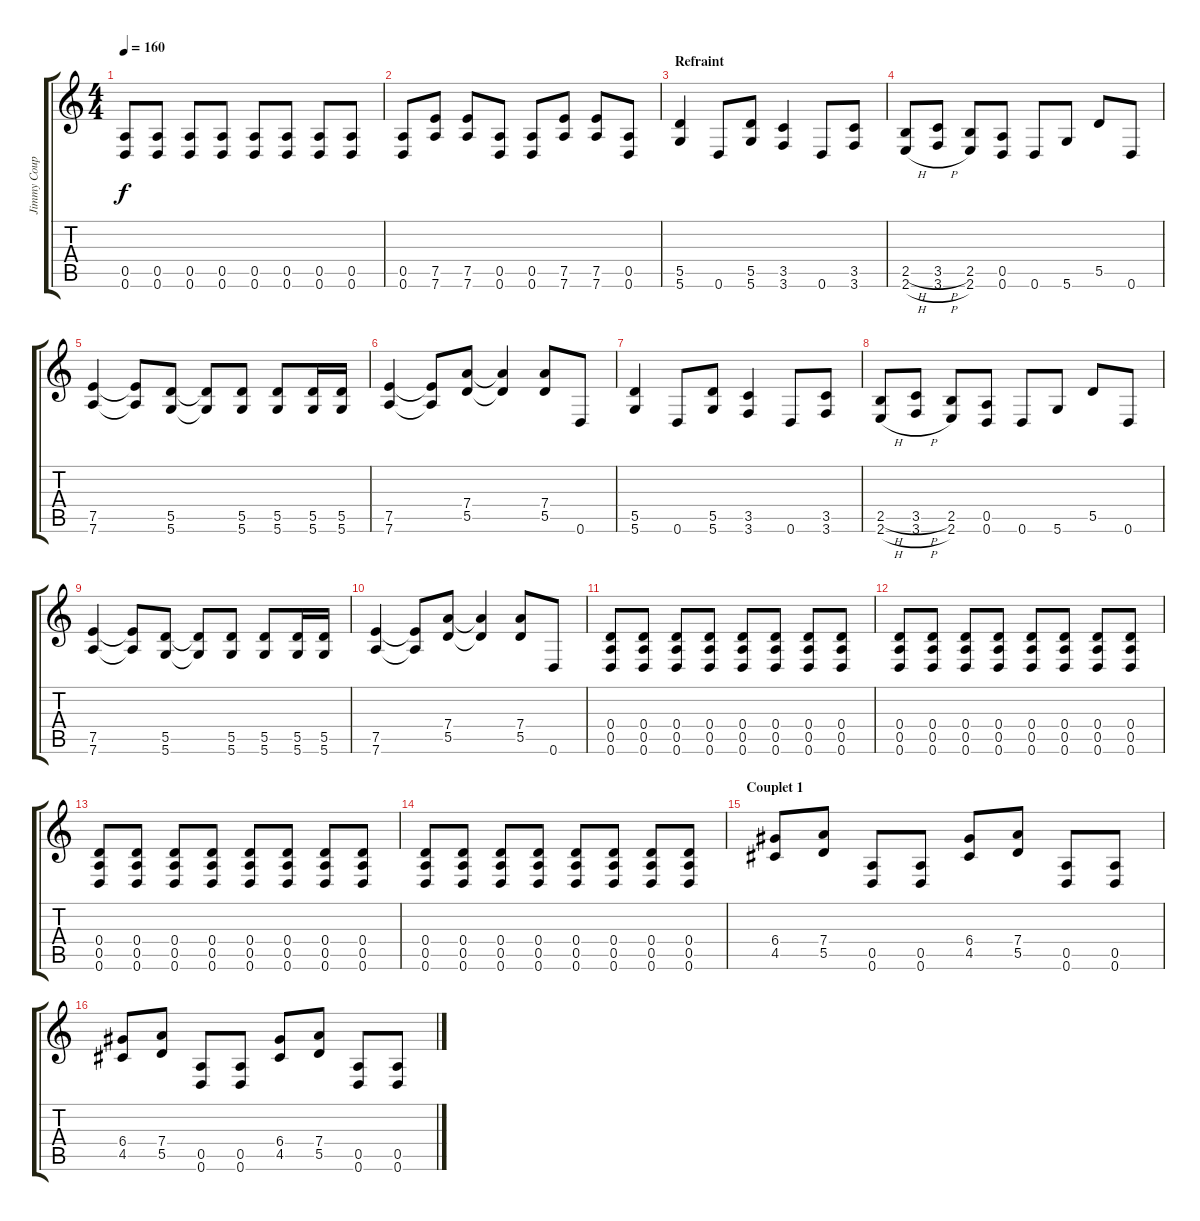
\track ("Jimmy Coup." "Jimmy Coup") {instrument distortionguitar}
\staff {score tabs}
\tuning (E4 B3 G3 D3 A2 D2) {hide}
\ts (4 4)
\tempo 160
\clef g2
\ks c
(0.5 0.6).8{dy f} (0.5 0.6).8 (0.5 0.6).8 (0.5 0.6).8 (0.5 0.6).8 (0.5 0.6).8 (0.5 0.6).8 (0.5 0.6).8 |
(0.5 0.6).8 (7.5 7.6).8 (7.5 7.6).8 (0.5 0.6).8 (0.5 0.6).8 (7.5 7.6).8 (7.5 7.6).8 (0.5 0.6).8 |
\section ("" "Refraint")
(5.5 5.6).4 0.6.8 (5.5 5.6).8 (3.5 3.6).4 0.6.8 (3.5 3.6).8 |
(2.5{h} 2.6{h}).8 (3.5{h} 3.6{h}).8 (2.5 2.6).8 (0.5 0.6).8 0.6.8 5.6.8 5.5.8 0.6.8 |
(7.5 7.6).4 (7.5{t} 7.6{t}).8 (5.5 5.6).8 (5.5{t} 5.6{t}).8 (5.5 5.6).8 (5.5 5.6).8 (5.5 5.6).16 (5.5 5.6).16 |
(7.5 7.6).4 (7.5{t} 7.6{t}).8 (7.4 5.5).8 (7.4{t} 5.5{t}).4 (7.4 5.5).8 0.6.8 |
(5.5 5.6).4 0.6.8 (5.5 5.6).8 (3.5 3.6).4 0.6.8 (3.5 3.6).8 |
(2.5{h} 2.6{h}).8 (3.5{h} 3.6{h}).8 (2.5 2.6).8 (0.5 0.6).8 0.6.8 5.6.8 5.5.8 0.6.8 |
(7.5 7.6).4 (7.5{t} 7.6{t}).8 (5.5 5.6).8 (5.5{t} 5.6{t}).8 (5.5 5.6).8 (5.5 5.6).8 (5.5 5.6).16 (5.5 5.6).16 |
(7.5 7.6).4 (7.5{t} 7.6{t}).8 (7.4 5.5).8 (7.4{t} 5.5{t}).4 (7.4 5.5).8 0.6.8 |
(0.4 0.5 0.6).8 (0.4 0.5 0.6).8 (0.4 0.5 0.6).8 (0.4 0.5 0.6).8 (0.4 0.5 0.6).8 (0.4 0.5 0.6).8 (0.4 0.5 0.6).8 (0.4 0.5 0.6).8 |
(0.4 0.5 0.6).8 (0.4 0.5 0.6).8 (0.4 0.5 0.6).8 (0.4 0.5 0.6).8 (0.4 0.5 0.6).8 (0.4 0.5 0.6).8 (0.4 0.5 0.6).8 (0.4 0.5 0.6).8 |
(0.4 0.5 0.6).8 (0.4 0.5 0.6).8 (0.4 0.5 0.6).8 (0.4 0.5 0.6).8 (0.4 0.5 0.6).8 (0.4 0.5 0.6).8 (0.4 0.5 0.6).8 (0.4 0.5 0.6).8 |
(0.4 0.5 0.6).8 (0.4 0.5 0.6).8 (0.4 0.5 0.6).8 (0.4 0.5 0.6).8 (0.4 0.5 0.6).8 (0.4 0.5 0.6).8 (0.4 0.5 0.6).8 (0.4 0.5 0.6).8 |
\section ("" "Couplet 1")
(6.4 4.5).8 (7.4 5.5).8 (0.5 0.6).8 (0.5 0.6).8 (6.4 4.5).8 (7.4 5.5).8 (0.5 0.6).8 (0.5 0.6).8 |
(6.4 4.5).8 (7.4 5.5).8 (0.5 0.6).8 (0.5 0.6).8 (6.4 4.5).8 (7.4 5.5).8 (0.5 0.6).8 (0.5 0.6).8
